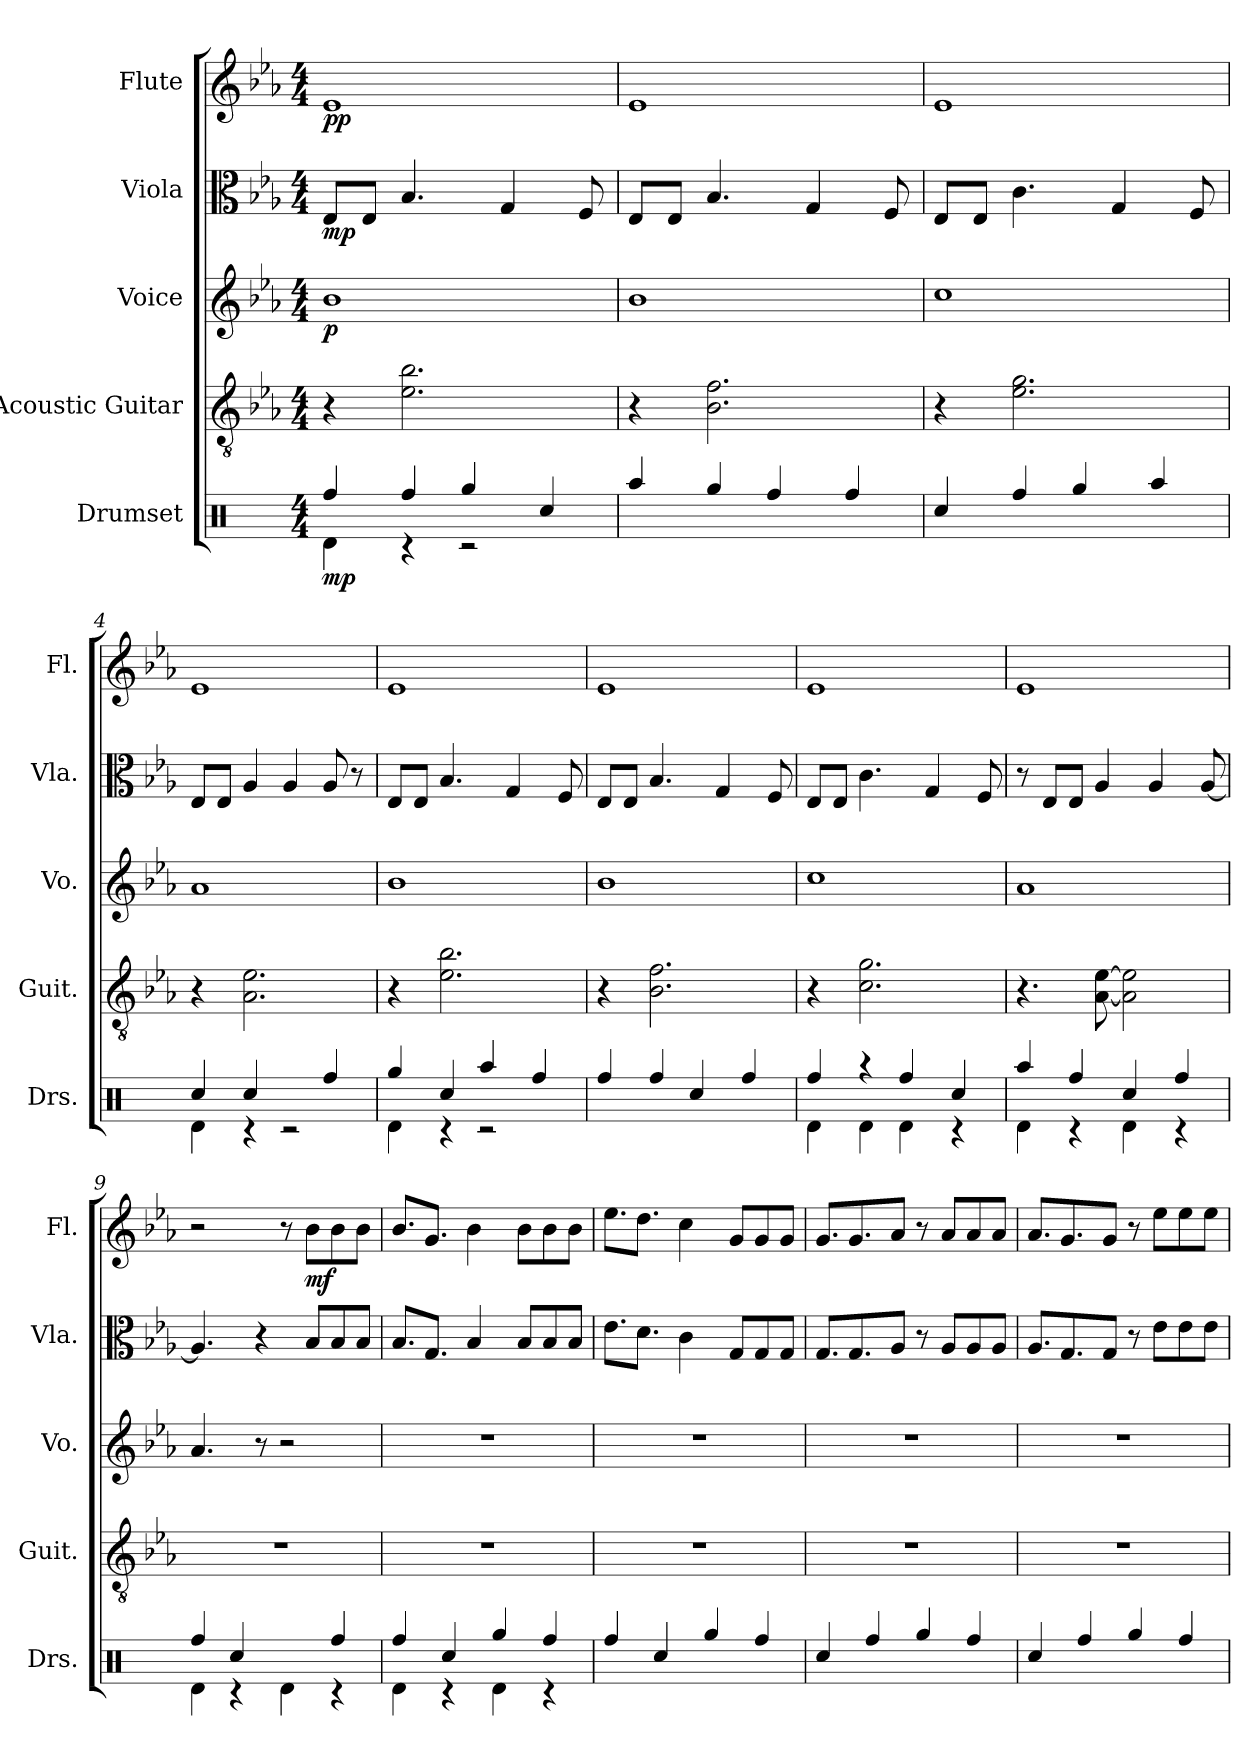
**kern	**dynam	**kern	**kern	**dynam	**kern	**dynam	**kern	**dynam
*part5	*part5	*part4	*part3	*part3	*part2	*part2	*part1	*part1
*staff5	*staff5	*staff4	*staff3	*staff3	*staff2	*staff2	*staff1	*staff1
*I"Drumset	*	*I"Acoustic Guitar	*I"Voice	*	*I"Viola	*	*I"Flute	*
*I'Drs.	*	*I'Guit.	*I'Vo.	*	*I'Vla.	*	*I'Fl.	*
*clefX	*	*clefGv2	*clefG2	*	*clefC3	*	*clefG2	*
*k[]	*	*k[b-e-a-]	*k[b-e-a-]	*	*k[b-e-a-]	*	*k[b-e-a-]	*
*M4/4	*	*M4/4	*M4/4	*	*M4/4	*	*M4/4	*
*MM90	*	*MM90	*MM90	*	*MM90	*	*MM90	*
=1	=1	=1	=1	=1	=1	=1	=1	=1
*^	*	*	*	*	*	*	*	*
!	!	!LO:DY:b	!	!	!LO:DY:b	!	!LO:DY:b	!	!LO:DY:b
4Rff/	4Rd\	mp	4r	1b-	p	8E-/L	mp	1e-	pp
.	.	.	.	.	.	8E-/J	.	.	.
4Rff/	4r	.	2.e-\ 2.b-\	.	.	4.B-/	.	.	.
4Rgg/	2r	.	.	.	.	.	.	.	.
.	.	.	.	.	.	4G/	.	.	.
4Rcc/	.	.	.	.	.	.	.	.	.
.	.	.	.	.	.	8F/	.	.	.
*v	*v	*	*	*	*	*	*	*	*
=2	=2	=2	=2	=2	=2	=2	=2	=2
4Raa/	.	4r	1b-	.	8E-/L	.	1e-	.
.	.	.	.	.	8E-/J	.	.	.
4Rgg/	.	2.B-\ 2.f\	.	.	4.B-/	.	.	.
4Rff/	.	.	.	.	.	.	.	.
.	.	.	.	.	4G/	.	.	.
4Rff/	.	.	.	.	.	.	.	.
.	.	.	.	.	8F/	.	.	.
=3	=3	=3	=3	=3	=3	=3	=3	=3
4Rcc/	.	4r	1cc	.	8E-/L	.	1e-	.
.	.	.	.	.	8E-/J	.	.	.
4Rff/	.	2.e-\ 2.g\	.	.	4.c\	.	.	.
4Rgg/	.	.	.	.	.	.	.	.
.	.	.	.	.	4G/	.	.	.
4Raa/	.	.	.	.	.	.	.	.
.	.	.	.	.	8F/	.	.	.
=4	=4	=4	=4	=4	=4	=4	=4	=4
*^	*	*	*	*	*	*	*	*
4Rcc/	4Rd\	.	4r	1a-	.	8E-/L	.	1e-	.
.	.	.	.	.	.	8E-/J	.	.	.
4Rcc/	4r	.	2.A-\ 2.e-\	.	.	4A-/	.	.	.
4Raa/yy	2r	.	.	.	.	4A-/	.	.	.
4Rff/	.	.	.	.	.	8A-/	.	.	.
.	.	.	.	.	.	8r	.	.	.
=5	=5	=5	=5	=5	=5	=5	=5	=5	=5
4Rgg/	4Rd\	.	4r	1b-	.	8E-/L	.	1e-	.
.	.	.	.	.	.	8E-/J	.	.	.
4Rcc/	4r	.	2.e-\ 2.b-\	.	.	4.B-/	.	.	.
4Raa/	2r	.	.	.	.	.	.	.	.
.	.	.	.	.	.	4G/	.	.	.
4Rff/	.	.	.	.	.	.	.	.	.
.	.	.	.	.	.	8F/	.	.	.
*v	*v	*	*	*	*	*	*	*	*
!!LO:LB:g=z
=6	=6	=6	=6	=6	=6	=6	=6	=6
4Rff/	.	4r	1b-	.	8E-/L	.	1e-	.
.	.	.	.	.	8E-/J	.	.	.
4Rff/	.	2.B-\ 2.f\	.	.	4.B-/	.	.	.
4Rcc/	.	.	.	.	.	.	.	.
.	.	.	.	.	4G/	.	.	.
4Rff/	.	.	.	.	.	.	.	.
.	.	.	.	.	8F/	.	.	.
=7	=7	=7	=7	=7	=7	=7	=7	=7
*^	*	*	*	*	*	*	*	*
4Rff/	4Rd\	.	4r	1cc	.	8E-/L	.	1e-	.
.	.	.	.	.	.	8E-/J	.	.	.
4r	4Rd\	.	2.c\ 2.g\	.	.	4.c\	.	.	.
4Rff/	4Rd\	.	.	.	.	.	.	.	.
.	.	.	.	.	.	4G/	.	.	.
4Rcc/	4r	.	.	.	.	.	.	.	.
.	.	.	.	.	.	8F/	.	.	.
=8	=8	=8	=8	=8	=8	=8	=8	=8	=8
4Raa/	4Rd\	.	4.r	1a-	.	8r	.	1e-	.
.	.	.	.	.	.	8E-/L	.	.	.
4Rff/	4r	.	.	.	.	8E-/J	.	.	.
.	.	.	[8A-\ [8e-\	.	.	4A-/	.	.	.
4Rcc/	4Rd\	.	2A-\] 2e-\]	.	.	.	.	.	.
.	.	.	.	.	.	4A-/	.	.	.
4Rff/	4r	.	.	.	.	.	.	.	.
.	.	.	.	.	.	[8A-/	.	.	.
=9	=9	=9	=9	=9	=9	=9	=9	=9	=9
4Rff/	4Rd\	.	1r	4.a-/	.	4.A-/]	.	2r	.
4Rcc/	4r	.	.	.	.	.	.	.	.
.	.	.	.	8r	.	4r	.	.	.
4Rff/yy	4Rd\	.	.	2r	.	.	.	8r	.
!	!	!	!	!	!	!	!	!	!LO:DY:b
.	.	.	.	.	.	8B-/L	.	8b-\L	mf
4Rff/	4r	.	.	.	.	8B-/	.	8b-\	.
.	.	.	.	.	.	8B-/J	.	8b-\J	.
=10	=10	=10	=10	=10	=10	=10	=10	=10	=10
4Rff/	4Rd\	.	1r	1r	.	8.B-/L	.	8.b-/L	.
.	.	.	.	.	.	8.G/J	.	8.g/J	.
4Rcc/	4r	.	.	.	.	.	.	.	.
.	.	.	.	.	.	4B-/	.	4b-\	.
4Rgg/	4Rd\	.	.	.	.	.	.	.	.
.	.	.	.	.	.	8B-/L	.	8b-\L	.
4Rff/	4r	.	.	.	.	8B-/	.	8b-\	.
.	.	.	.	.	.	8B-/J	.	8b-\J	.
*v	*v	*	*	*	*	*	*	*	*
!!LO:PB:g=z
=11	=11	=11	=11	=11	=11	=11	=11	=11
4Rff/	.	1r	1r	.	8.e-\L	.	8.ee-\L	.
.	.	.	.	.	8.d\J	.	8.dd\J	.
4Rcc/	.	.	.	.	.	.	.	.
.	.	.	.	.	4c\	.	4cc\	.
4Rgg/	.	.	.	.	.	.	.	.
.	.	.	.	.	8G/L	.	8g/L	.
4Rff/	.	.	.	.	8G/	.	8g/	.
.	.	.	.	.	8G/J	.	8g/J	.
=12	=12	=12	=12	=12	=12	=12	=12	=12
4Rcc/	.	1r	1r	.	8.G/L	.	8.g/L	.
.	.	.	.	.	8.G/	.	8.g/	.
4Rff/	.	.	.	.	.	.	.	.
.	.	.	.	.	8A-/J	.	8a-/J	.
4Rgg/	.	.	.	.	8r	.	8r	.
.	.	.	.	.	8A-/L	.	8a-/L	.
4Rff/	.	.	.	.	8A-/	.	8a-/	.
.	.	.	.	.	8A-/J	.	8a-/J	.
=13	=13	=13	=13	=13	=13	=13	=13	=13
4Rcc/	.	1r	1r	.	8.A-/L	.	8.a-/L	.
.	.	.	.	.	8.G/	.	8.g/	.
4Rff/	.	.	.	.	.	.	.	.
.	.	.	.	.	8G/J	.	8g/J	.
4Rgg/	.	.	.	.	8r	.	8r	.
.	.	.	.	.	8e-\L	.	8ee-\L	.
4Rff/	.	.	.	.	8e-\	.	8ee-\	.
.	.	.	.	.	8e-\J	.	8ee-\J	.
=	=	=	=	=	=	=	=	=
*-	*-	*-	*-	*-	*-	*-	*-	*-
